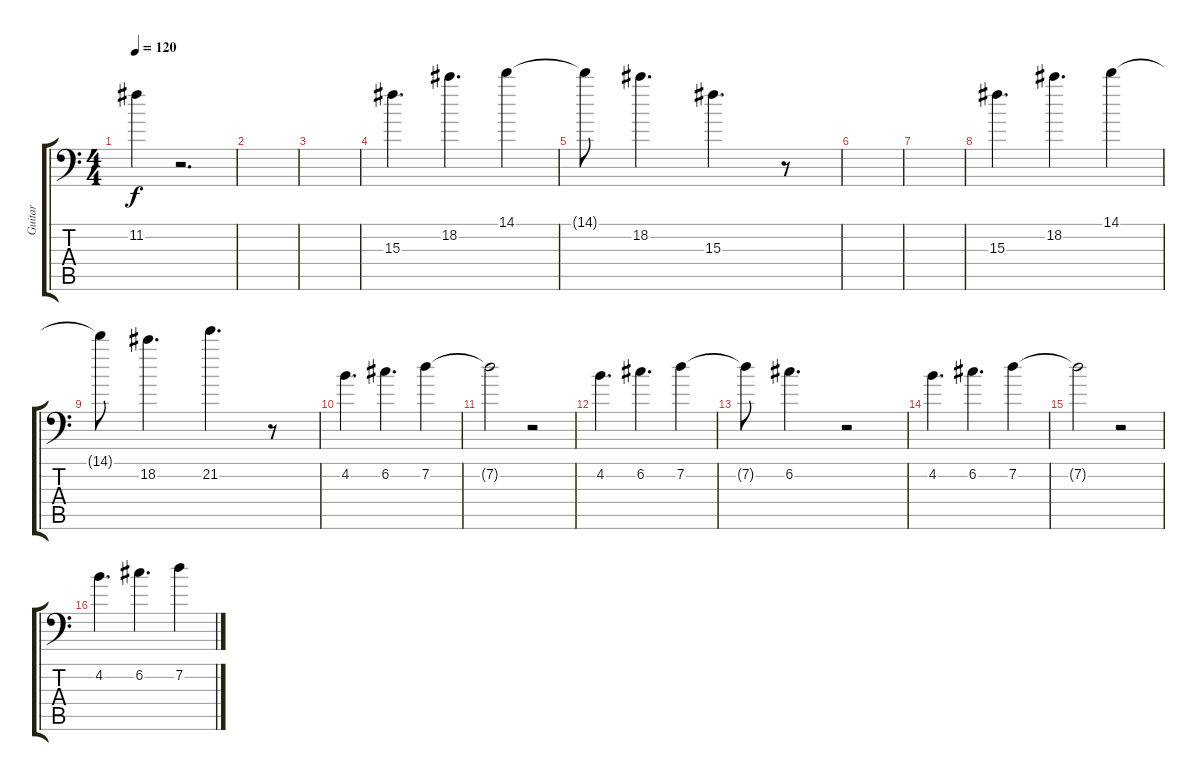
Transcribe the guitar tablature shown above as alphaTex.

\track ("Guitar " "Guitar ") {instrument overdrivenguitar}
\staff {score tabs}
\tuning (C4 G3 Eb3 Bb2 F2 Bb1) {hide}
\ts (4 4)
\tempo 120
\clef f4
\ks c
11.2{t}.4{dy f} r.2{d} |
|
|
15.3.4{d} 18.2.4{d} 14.1.4 |
14.1{t}.8 18.2.4{d} 15.3.4{d} r.8 |
|
|
15.3.4{d} 18.2.4{d} 14.1.4 |
14.1{t}.8 18.2.4{d} 21.2.4{d} r.8 |
4.2.4{d} 6.2.4{d} 7.2.4 |
7.2{t}.2 r.2 |
4.2.4{d} 6.2.4{d} 7.2.4 |
7.2{t}.8 6.2.4{d} r.2 |
4.2.4{d} 6.2.4{d} 7.2.4 |
7.2{t}.2 r.2 |
4.2.4{d} 6.2.4{d} 7.2.4
